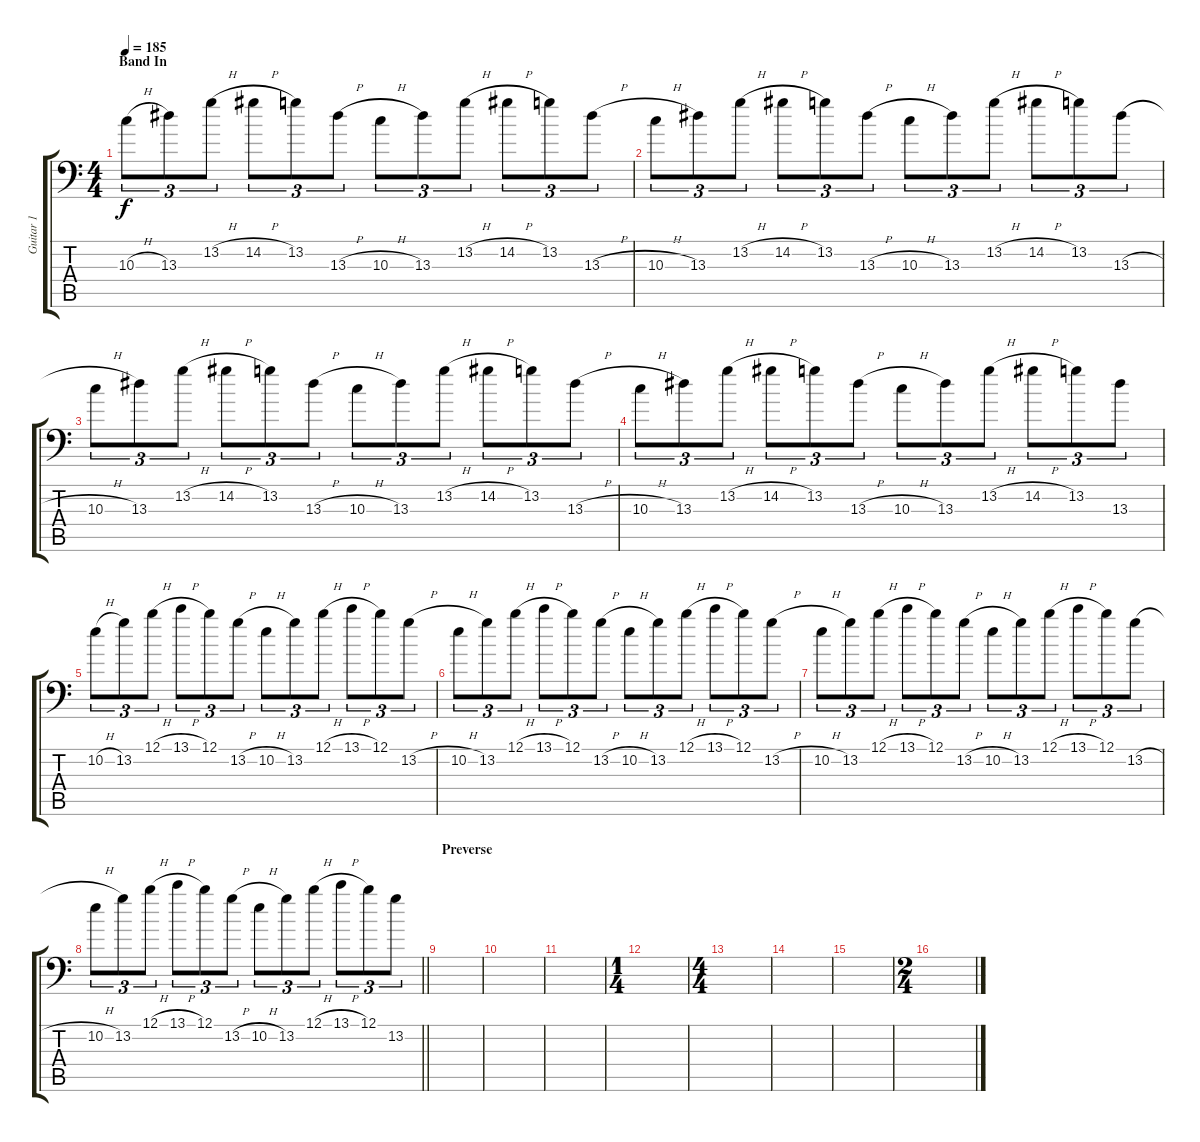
\track ("Guitar 1" "Guitar 1") {instrument overdrivenguitar}
\staff {score tabs}
\tuning (B3 Gb3 D3 A2 E2 A1) {hide}
\ts (4 4)
\section ("" "Band In")
\tempo 185
\clef f4
\ks c
10.3{h}.8{tu (3 2) dy f} 13.3.8{tu (3 2)} 13.2{h}.8{tu (3 2)} 14.2{h}.8{tu (3 2)} 13.2.8{tu (3 2)} 13.3{h}.8{tu (3 2)} 10.3{h}.8{tu (3 2)} 13.3.8{tu (3 2)} 13.2{h}.8{tu (3 2)} 14.2{h}.8{tu (3 2)} 13.2.8{tu (3 2)} 13.3{h}.8{tu (3 2)} |
10.3{h}.8{tu (3 2)} 13.3.8{tu (3 2)} 13.2{h}.8{tu (3 2)} 14.2{h}.8{tu (3 2)} 13.2.8{tu (3 2)} 13.3{h}.8{tu (3 2)} 10.3{h}.8{tu (3 2)} 13.3.8{tu (3 2)} 13.2{h}.8{tu (3 2)} 14.2{h}.8{tu (3 2)} 13.2.8{tu (3 2)} 13.3{h}.8{tu (3 2)} |
10.3{h}.8{tu (3 2)} 13.3.8{tu (3 2)} 13.2{h}.8{tu (3 2)} 14.2{h}.8{tu (3 2)} 13.2.8{tu (3 2)} 13.3{h}.8{tu (3 2)} 10.3{h}.8{tu (3 2)} 13.3.8{tu (3 2)} 13.2{h}.8{tu (3 2)} 14.2{h}.8{tu (3 2)} 13.2.8{tu (3 2)} 13.3{h}.8{tu (3 2)} |
10.3{h}.8{tu (3 2)} 13.3.8{tu (3 2)} 13.2{h}.8{tu (3 2)} 14.2{h}.8{tu (3 2)} 13.2.8{tu (3 2)} 13.3{h}.8{tu (3 2)} 10.3{h}.8{tu (3 2)} 13.3.8{tu (3 2)} 13.2{h}.8{tu (3 2)} 14.2{h}.8{tu (3 2)} 13.2.8{tu (3 2)} 13.3.8{tu (3 2)} |
10.2{h}.8{tu (3 2)} 13.2.8{tu (3 2)} 12.1{h}.8{tu (3 2)} 13.1{h}.8{tu (3 2)} 12.1.8{tu (3 2)} 13.2{h}.8{tu (3 2)} 10.2{h}.8{tu (3 2)} 13.2.8{tu (3 2)} 12.1{h}.8{tu (3 2)} 13.1{h}.8{tu (3 2)} 12.1.8{tu (3 2)} 13.2{h}.8{tu (3 2)} |
10.2{h}.8{tu (3 2)} 13.2.8{tu (3 2)} 12.1{h}.8{tu (3 2)} 13.1{h}.8{tu (3 2)} 12.1.8{tu (3 2)} 13.2{h}.8{tu (3 2)} 10.2{h}.8{tu (3 2)} 13.2.8{tu (3 2)} 12.1{h}.8{tu (3 2)} 13.1{h}.8{tu (3 2)} 12.1.8{tu (3 2)} 13.2{h}.8{tu (3 2)} |
10.2{h}.8{tu (3 2)} 13.2.8{tu (3 2)} 12.1{h}.8{tu (3 2)} 13.1{h}.8{tu (3 2)} 12.1.8{tu (3 2)} 13.2{h}.8{tu (3 2)} 10.2{h}.8{tu (3 2)} 13.2.8{tu (3 2)} 12.1{h}.8{tu (3 2)} 13.1{h}.8{tu (3 2)} 12.1.8{tu (3 2)} 13.2{h}.8{tu (3 2)} |
\barLineRight lightlight
10.2{h}.8{tu (3 2)} 13.2.8{tu (3 2)} 12.1{h}.8{tu (3 2)} 13.1{h}.8{tu (3 2)} 12.1.8{tu (3 2)} 13.2{h}.8{tu (3 2)} 10.2{h}.8{tu (3 2)} 13.2.8{tu (3 2)} 12.1{h}.8{tu (3 2)} 13.1{h}.8{tu (3 2)} 12.1.8{tu (3 2)} 13.2.8{tu (3 2)} |
\section ("" "Preverse")
|
|
|
\ts (1 4)
|
\ts (4 4)
|
|
|
\ts (2 4)
